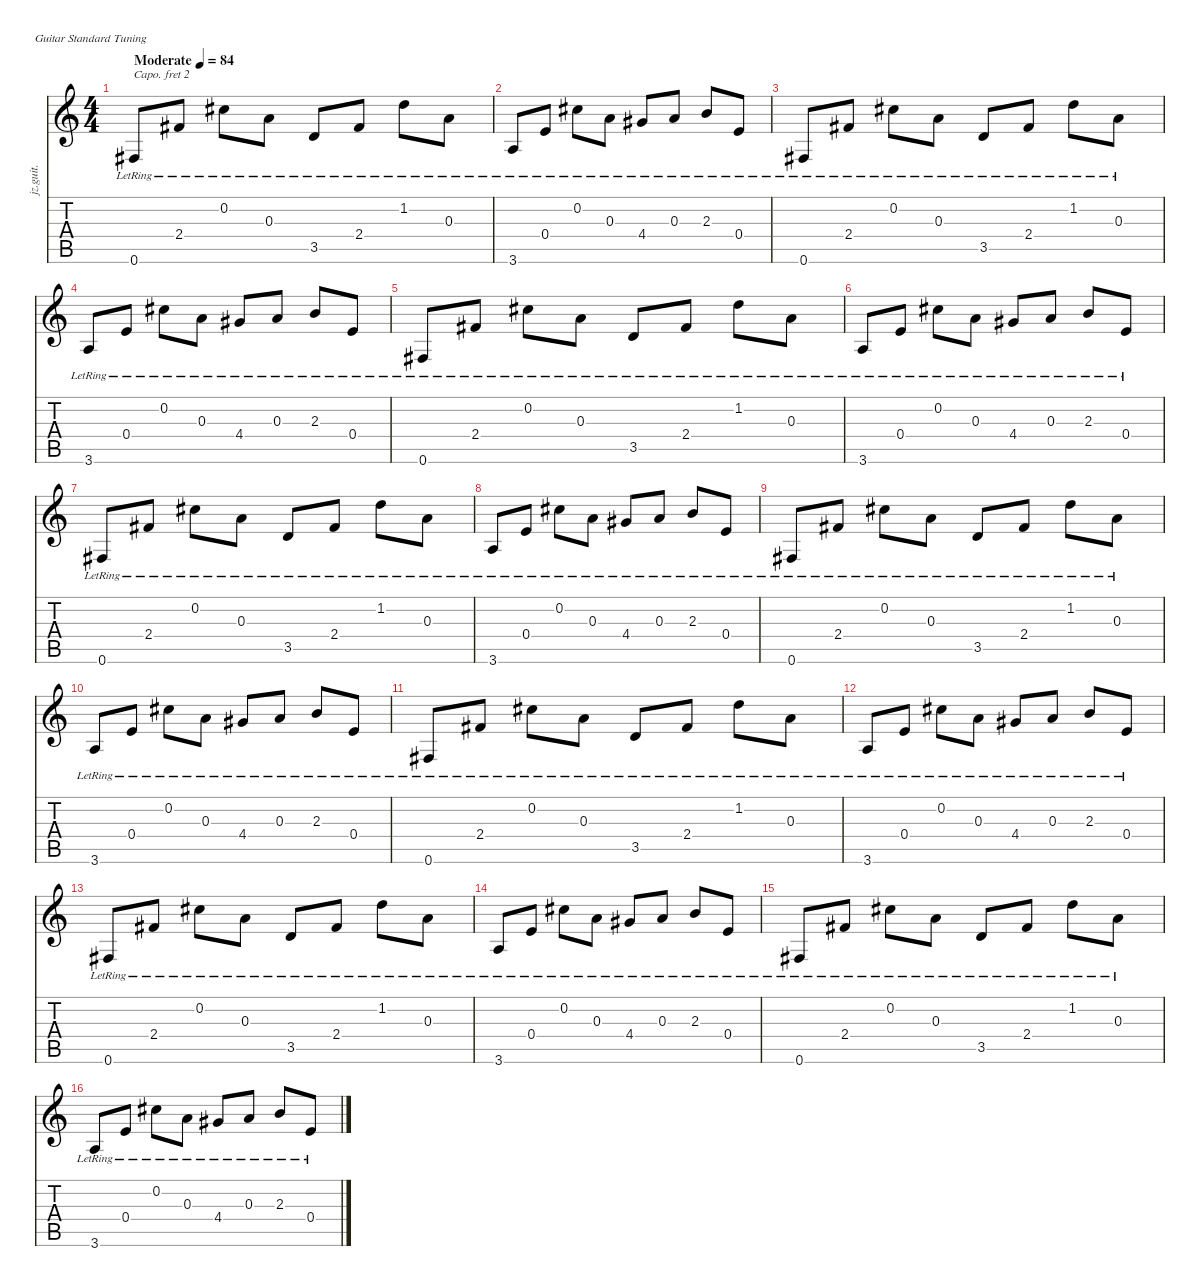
\defaultSystemsLayout 4
\hideDynamics
\bracketExtendMode nobrackets
\otherSystemsTrackNameOrientation horizontal
\track ("分解" "jz.guit.") {instrument electricguitarjazz}
\staff {score tabs}
\capo 2
\tuning (E4 B3 G3 D3 A2 E2)
\ts (4 4)
\beaming (8 2 2 2 2)
\tempo (84 "Moderate")
\clef g2
\ks c
0.6{lr}.8{dy f instrument electricguitarjazz} 2.4{lr}.8 0.2{lr}.8 0.3{lr}.8 3.5{lr}.8 2.4{lr}.8 1.2{lr}.8 0.3{lr}.8 |
3.6{lr}.8 0.4{lr}.8 0.2{lr}.8 0.3{lr}.8 4.4{lr}.8 0.3{lr}.8 2.3{lr}.8 0.4{lr}.8 |
0.6{lr}.8 2.4{lr}.8 0.2{lr}.8 0.3{lr}.8 3.5{lr}.8 2.4{lr}.8 1.2{lr}.8 0.3{lr}.8 |
3.6{lr}.8 0.4{lr}.8 0.2{lr}.8 0.3{lr}.8 4.4{lr}.8 0.3{lr}.8 2.3{lr}.8 0.4{lr}.8 |
0.6{lr}.8 2.4{lr}.8 0.2{lr}.8 0.3{lr}.8 3.5{lr}.8 2.4{lr}.8 1.2{lr}.8 0.3{lr}.8 |
3.6{lr}.8 0.4{lr}.8 0.2{lr}.8 0.3{lr}.8 4.4{lr}.8 0.3{lr}.8 2.3{lr}.8 0.4{lr}.8 |
0.6{lr}.8 2.4{lr}.8 0.2{lr}.8 0.3{lr}.8 3.5{lr}.8 2.4{lr}.8 1.2{lr}.8 0.3{lr}.8 |
3.6{lr}.8 0.4{lr}.8 0.2{lr}.8 0.3{lr}.8 4.4{lr}.8 0.3{lr}.8 2.3{lr}.8 0.4{lr}.8 |
0.6{lr}.8 2.4{lr}.8 0.2{lr}.8 0.3{lr}.8 3.5{lr}.8 2.4{lr}.8 1.2{lr}.8 0.3{lr}.8 |
3.6{lr}.8 0.4{lr}.8 0.2{lr}.8 0.3{lr}.8 4.4{lr}.8 0.3{lr}.8 2.3{lr}.8 0.4{lr}.8 |
0.6{lr}.8 2.4{lr}.8 0.2{lr}.8 0.3{lr}.8 3.5{lr}.8 2.4{lr}.8 1.2{lr}.8 0.3{lr}.8 |
3.6{lr}.8 0.4{lr}.8 0.2{lr}.8 0.3{lr}.8 4.4{lr}.8 0.3{lr}.8 2.3{lr}.8 0.4{lr}.8 |
0.6{lr}.8 2.4{lr}.8 0.2{lr}.8 0.3{lr}.8 3.5{lr}.8 2.4{lr}.8 1.2{lr}.8 0.3{lr}.8 |
3.6{lr}.8 0.4{lr}.8 0.2{lr}.8 0.3{lr}.8 4.4{lr}.8 0.3{lr}.8 2.3{lr}.8 0.4{lr}.8 |
0.6{lr}.8 2.4{lr}.8 0.2{lr}.8 0.3{lr}.8 3.5{lr}.8 2.4{lr}.8 1.2{lr}.8 0.3{lr}.8 |
3.6{lr}.8 0.4{lr}.8 0.2{lr}.8 0.3{lr}.8 4.4{lr}.8 0.3{lr}.8 2.3{lr}.8 0.4{lr}.8
